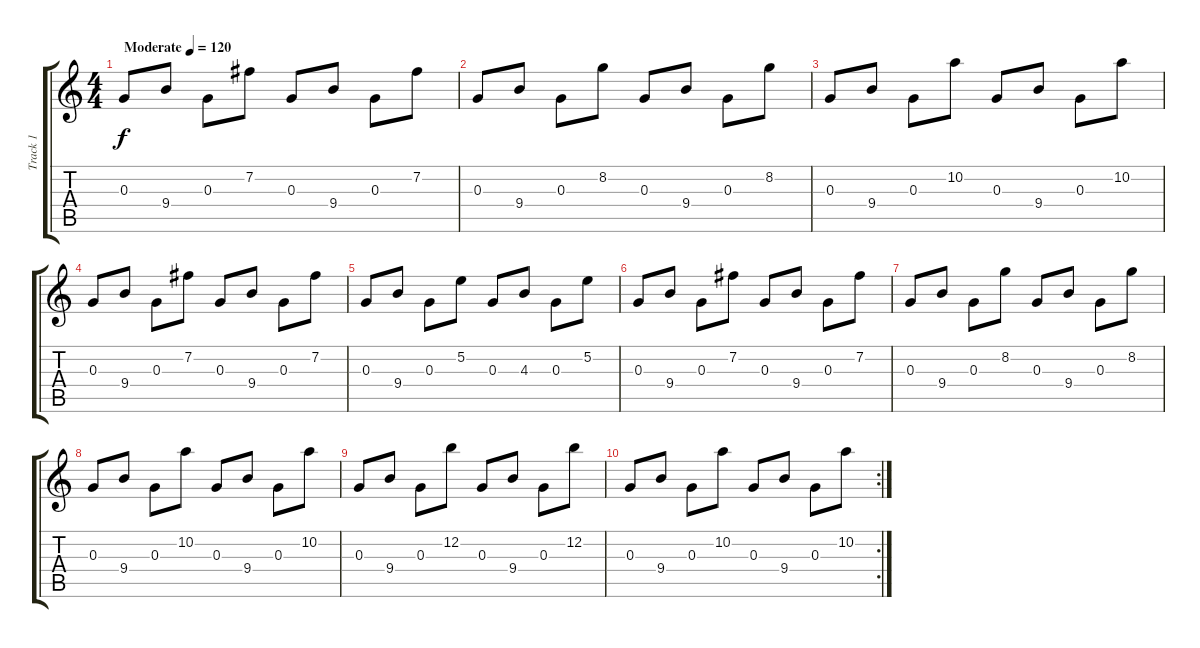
\track ("Track 1" "Track 1") {instrument acousticguitarsteel}
\staff {score tabs}
\tuning (E4 B3 G3 D3 A2 E2) {hide}
\ts (4 4)
\tempo (120 "Moderate")
\clef g2
\ks c
0.3.8{dy f instrument acousticguitarsteel} 9.4.8 0.3.8 7.2.8 0.3.8 9.4.8 0.3.8 7.2.8 |
0.3.8 9.4.8 0.3.8 8.2.8 0.3.8 9.4.8 0.3.8 8.2.8 |
0.3.8 9.4.8 0.3.8 10.2.8 0.3.8 9.4.8 0.3.8 10.2.8 |
0.3.8 9.4.8 0.3.8 7.2.8 0.3.8 9.4.8 0.3.8 7.2.8 |
0.3.8 9.4.8 0.3.8 5.2.8 0.3.8 4.3.8 0.3.8 5.2.8 |
0.3.8 9.4.8 0.3.8 7.2.8 0.3.8 9.4.8 0.3.8 7.2.8 |
0.3.8 9.4.8 0.3.8 8.2.8 0.3.8 9.4.8 0.3.8 8.2.8 |
0.3.8 9.4.8 0.3.8 10.2.8 0.3.8 9.4.8 0.3.8 10.2.8 |
0.3.8 9.4.8 0.3.8 12.2.8 0.3.8 9.4.8 0.3.8 12.2.8 |
\rc 2
0.3.8 9.4.8 0.3.8 10.2.8 0.3.8 9.4.8 0.3.8 10.2.8
